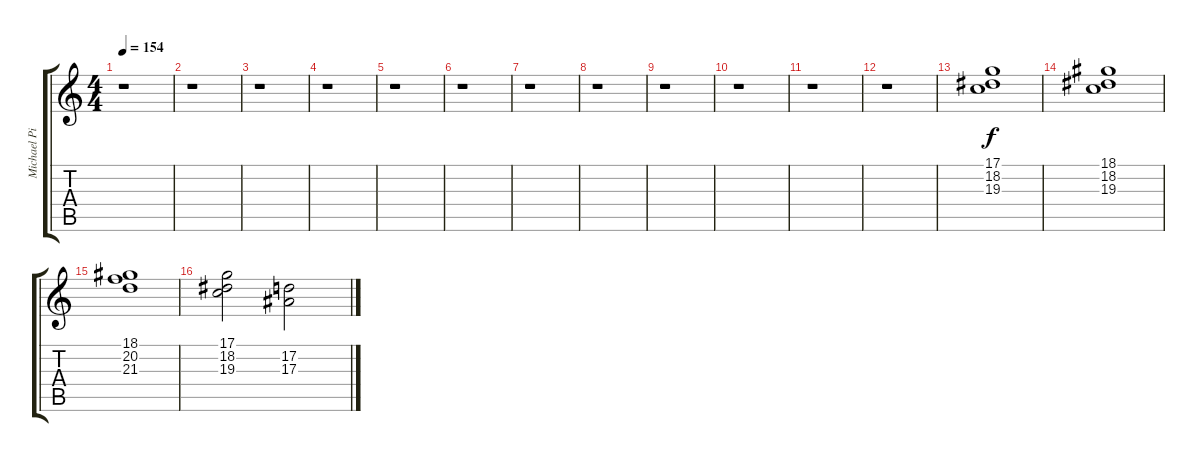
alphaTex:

\track ("Michael Pinnella" "Michael Pi") {instrument synthstrings1}
\staff {score tabs}
\tuning (D4 A3 F3 C3 G2 D2) {hide}
\ts (4 4)
\tempo 154
\clef g2
\ks c
r.1{dy f} |
r.1 |
r.1 |
r.1 |
r.1 |
r.1 |
r.1 |
r.1 |
r.1 |
r.1 |
r.1 |
r.1 |
(17.1 18.2 19.3).1{volume 15 balance 8} |
(18.1 18.2 19.3).1 |
(18.1 20.2 21.3).1 |
(17.1 18.2 19.3).2 (17.2 17.3).2
